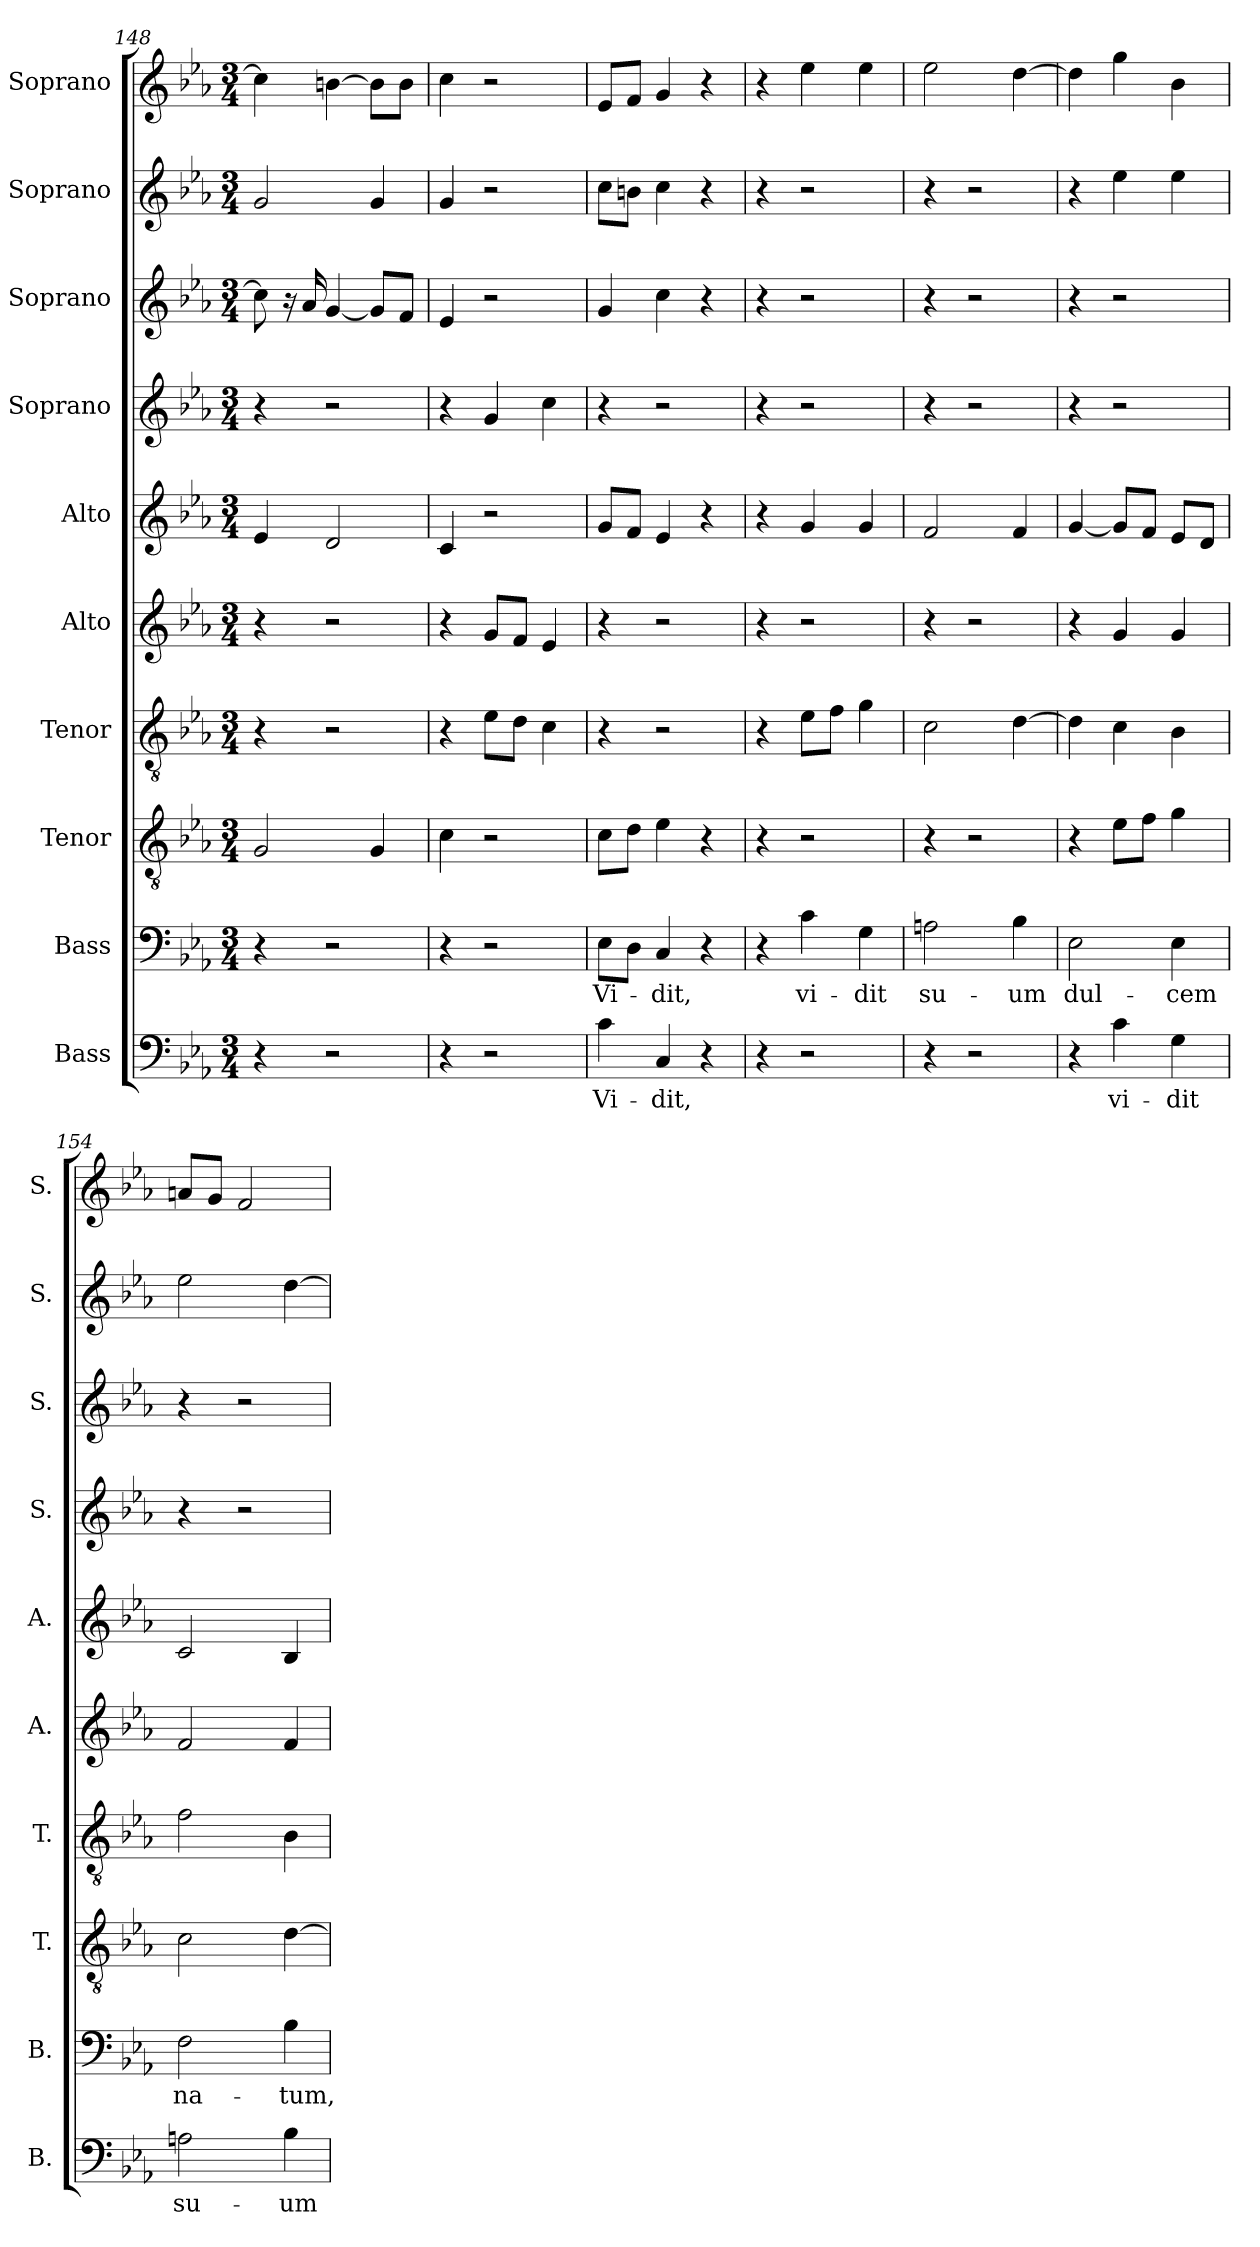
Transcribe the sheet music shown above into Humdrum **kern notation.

**kern	**text	**kern	**text	**kern	**kern	**kern	**kern	**kern	**kern	**kern	**kern
*part10	*part10	*part9	*part9	*part8	*part7	*part6	*part5	*part4	*part3	*part2	*part1
*staff10	*staff10	*staff9	*staff9	*staff8	*staff7	*staff6	*staff5	*staff4	*staff3	*staff2	*staff1
*I"Bass	*	*I"Bass	*	*I"Tenor	*I"Tenor	*I"Alto	*I"Alto	*I"Soprano	*I"Soprano	*I"Soprano	*I"Soprano
*I'B.	*	*I'B.	*	*I'T.	*I'T.	*I'A.	*I'A.	*I'S.	*I'S.	*I'S.	*I'S.
*clefF4	*	*clefF4	*	*clefGv2	*clefGv2	*clefG2	*clefG2	*clefG2	*clefG2	*clefG2	*clefG2
*k[b-e-a-]	*	*k[b-e-a-]	*	*k[b-e-a-]	*k[b-e-a-]	*k[b-e-a-]	*k[b-e-a-]	*k[b-e-a-]	*k[b-e-a-]	*k[b-e-a-]	*k[b-e-a-]
*M3/4	*	*M3/4	*	*M3/4	*M3/4	*M3/4	*M3/4	*M3/4	*M3/4	*M3/4	*M3/4
=148	=148	=148	=148	=148	=148	=148	=148	=148	=148	=148	=148
4r	.	4r	.	2G/	4r	4r	4e-/	4r	8cc\]	2g/	4cc\]
.	.	.	.	.	.	.	.	.	16r	.	.
.	.	.	.	.	.	.	.	.	16a-/	.	.
2r	.	2r	.	.	2r	2r	2d/	2r	[4g/	.	[4bn\
.	.	.	.	4G/	.	.	.	.	8g/L]	4g/	8b\L]
.	.	.	.	.	.	.	.	.	8f/J	.	8b\J
=149	=149	=149	=149	=149	=149	=149	=149	=149	=149	=149	=149
4r	.	4r	.	4c\	4r	4r	4c/	4r	4e-/	4g/	4cc\
2r	.	2r	.	2r	8e-\L	8g/L	2r	4g/	2r	2r	2r
.	.	.	.	.	8d\J	8f/J	.	.	.	.	.
.	.	.	.	.	4c\	4e-/	.	4cc\	.	.	.
=150	=150	=150	=150	=150	=150	=150	=150	=150	=150	=150	=150
4c\	Vi-	8E-\L	Vi-	8c\L	4r	4r	8g/L	4r	4g/	8cc\L	8e-/L
.	.	8D\J	.	8d\J	.	.	8f/J	.	.	8bn\J	8f/J
4C/	-dit,	4C/	-dit,	4e-\	2r	2r	4e-/	2r	4cc\	4cc\	4g/
4r	.	4r	.	4r	.	.	4r	.	4r	4r	4r
!!LO:PB:g=z
=151	=151	=151	=151	=151	=151	=151	=151	=151	=151	=151	=151
4r	.	4r	.	4r	4r	4r	4r	4r	4r	4r	4r
2r	.	4c\	vi-	2r	8e-\L	2r	4g/	2r	2r	2r	4ee-\
.	.	.	.	.	8f\J	.	.	.	.	.	.
.	.	4G\	-dit	.	4g\	.	4g/	.	.	.	4ee-\
=152	=152	=152	=152	=152	=152	=152	=152	=152	=152	=152	=152
4r	.	2An\	su-	4r	2c\	4r	2f/	4r	4r	4r	2ee-\
2r	.	.	.	2r	.	2r	.	2r	2r	2r	.
.	.	4B-\	-um	.	[4d\	.	4f/	.	.	.	[4dd\
=153	=153	=153	=153	=153	=153	=153	=153	=153	=153	=153	=153
4r	.	2E-\	dul-	4r	4d\]	4r	[4g/	4r	4r	4r	4dd\]
4c\	vi-	.	.	8e-\L	4c\	4g/	8g/L]	2r	2r	4ee-\	4gg\
.	.	.	.	8f\J	.	.	8f/J	.	.	.	.
4G\	-dit	4E-\	-cem	4g\	4B-\	4g/	8e-/L	.	.	4ee-\	4b-\
.	.	.	.	.	.	.	8d/J	.	.	.	.
=154	=154	=154	=154	=154	=154	=154	=154	=154	=154	=154	=154
2An\	su-	2F\	na-	2c\	2f\	2f/	2c/	4r	4r	2ee-\	8an/L
.	.	.	.	.	.	.	.	.	.	.	8g/J
.	.	.	.	.	.	.	.	2r	2r	.	2f/
4B-\	-um	4B-\	-tum,	[4d\	4B-\	4f/	4B-/	.	.	[4dd\	.
=	=	=	=	=	=	=	=	=	=	=	=
*-	*-	*-	*-	*-	*-	*-	*-	*-	*-	*-	*-
